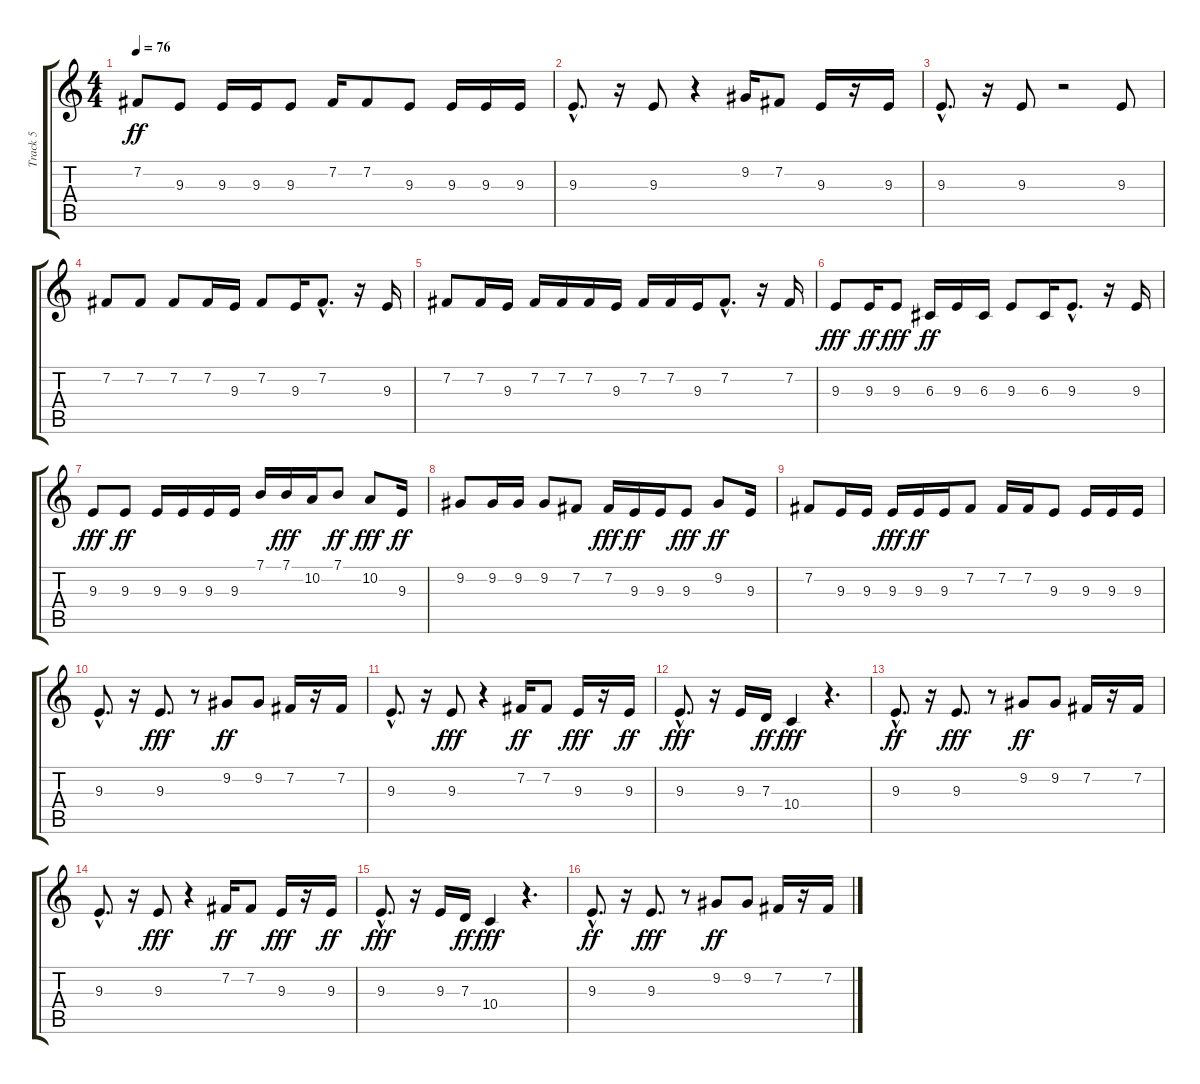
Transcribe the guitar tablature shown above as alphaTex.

\track ("Track 5" "Track 5") {instrument drawbarorgan}
\staff {score tabs}
\tuning (E4 B3 G3 D3 A2 E2) {hide}
\ts (4 4)
\tempo 76
\clef g2
\ks c
7.2.8{dy ff} 9.3.8 9.3.16 9.3.16 9.3.8 7.2.16 7.2.8 9.3.8 9.3.16 9.3.16 9.3.16 |
9.3{hac}.8{d} r.16 9.3.8 r.4 9.2.16 7.2.8 9.3.16 r.16 9.3.16 |
9.3{hac}.8{d} r.16 9.3.8 r.2 9.3.8 |
7.2.8 7.2.8 7.2.8 7.2.16 9.3.16 7.2.8 9.3.16 7.2{hac}.8{d} r.16 9.3.16 |
7.2.8 7.2.16 9.3.16 7.2.16 7.2.16 7.2.16 9.3.16 7.2.16 7.2.16 9.3.16 7.2{hac}.8{d} r.16 7.2.16 |
9.3.8{dy fff} 9.3.16{dy ff} 9.3.8{dy fff} 6.3.16{dy ff} 9.3.16 6.3.16 9.3.8 6.3.16 9.3{hac}.8{d} r.16 9.3.16 |
9.3.8{dy fff} 9.3.8{dy ff} 9.3.16 9.3.16 9.3.16 9.3.16 7.1.16 7.1.16{dy fff} 10.2.16 7.1.8{dy ff} 10.2.8{dy fff} 9.3.16{dy ff} |
9.2.8 9.2.16 9.2.16 9.2.8 7.2.8 7.2.16{dy fff} 9.3.16{dy ff} 9.3.16 9.3.8{dy fff} 9.2.8{dy ff} 9.3.16 |
7.2.8 9.3.16 9.3.16 9.3.16{dy fff} 9.3.16{dy ff} 9.3.16 7.2.8 7.2.16 7.2.16 9.3.8 9.3.16 9.3.16 9.3.16 |
9.3{hac}.8{d} r.16 9.3.8{d dy fff} r.8 9.2.8{dy ff} 9.2.8 7.2.16 r.16 7.2.16 |
9.3{hac}.8{d} r.16 9.3.8{dy fff} r.4 7.2.16{dy ff} 7.2.8 9.3.16{dy fff} r.16 9.3.16{dy ff} |
9.3{hac}.8{d dy fff} r.16 9.3.16 7.3.16{dy ff} 10.4.4{dy fff} r.4{d} |
9.3{hac}.8{d dy ff} r.16 9.3.8{d dy fff} r.8 9.2.8{dy ff} 9.2.8 7.2.16 r.16 7.2.16 |
9.3{hac}.8{d} r.16 9.3.8{dy fff} r.4 7.2.16{dy ff} 7.2.8 9.3.16{dy fff} r.16 9.3.16{dy ff} |
9.3{hac}.8{d dy fff} r.16 9.3.16 7.3.16{dy ff} 10.4.4{dy fff} r.4{d} |
9.3{hac}.8{d dy ff} r.16 9.3.8{d dy fff} r.8 9.2.8{dy ff} 9.2.8 7.2.16 r.16 7.2.16
